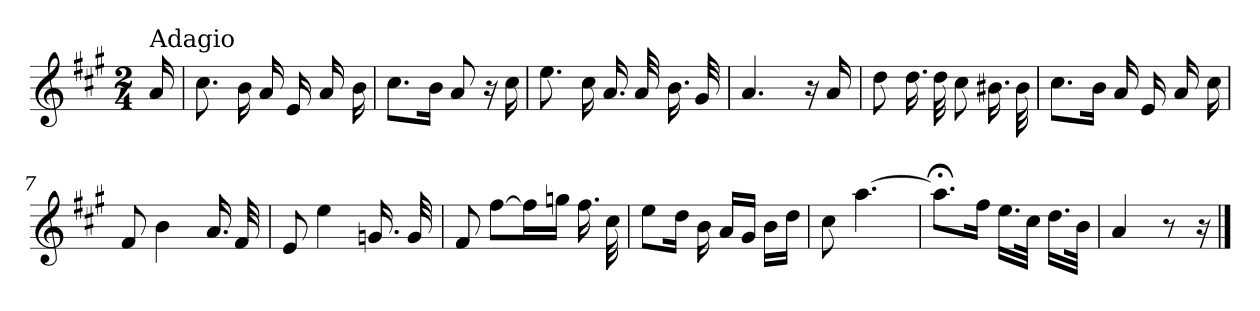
**kern
*part1
*staff1
*clefG2
*k[f#c#g#]
*A:
*M2/4
=
!LO:TX:a:t=Adagio
16a/
=1
8.cc#\
16b\
16a/
16e/
16a/
16b\
=2
8.cc#\L
16b\Jk
8a/
16r
16cc#\
=3
8.ee\
16cc#\
16.a/
32a/
16.b\
32g#/
=4
4.a/
16r
16a/
=5
8dd\
16.dd\
32dd\
8cc#\
16.b#X\
32b#\
!!LO:LB:g=z
=6
8.cc#\L
16b\Jk
16a/
16e/
16a/
16cc#\
=7
8f#/
4b\
16.a/
32f#/
=8
8e/
4ee\
16.gn/
32g/
=9
8f#/
[8ff#\L
16ff#\L]
16ggn\JJ
16.ff#\
32cc#\
=10
8ee\L
16dd\Jk
16b\
16a/LL
16g#/JJ
16b\LL
16dd\JJ
=11
8cc#\
[4.aa\
!!LO:LB:g=z
=12
8.aa;<\L]
16ff#\Jk
16.ee\LL
32cc#\JJk
16.dd\LL
32b\JJk
=13
4a/
8r
16r
==
*-
